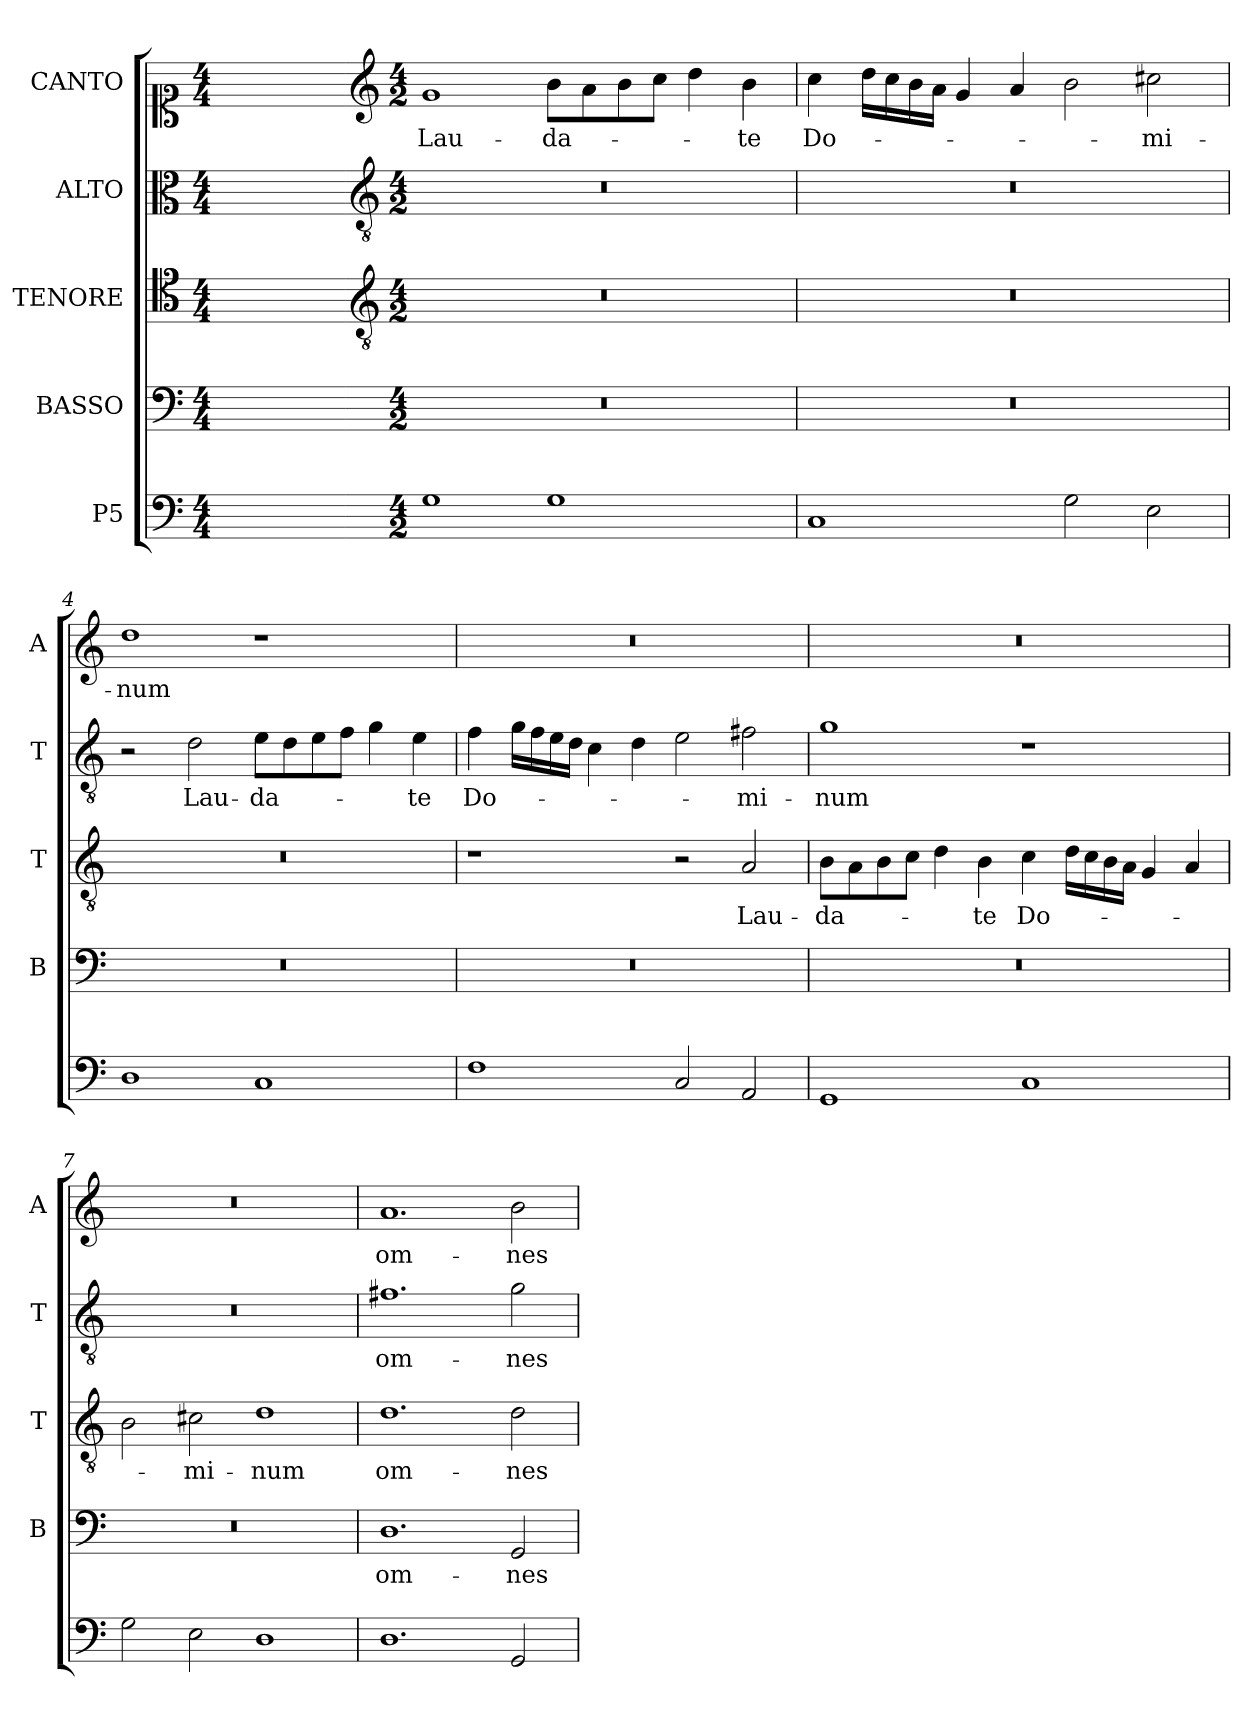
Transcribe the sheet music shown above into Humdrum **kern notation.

**kern	**kern	**text	**kern	**text	**kern	**text	**kern	**text
*part5	*part4	*part4	*part3	*part3	*part2	*part2	*part1	*part1
*staff5	*staff4	*staff4	*staff3	*staff3	*staff2	*staff2	*staff1	*staff1
*I"P5	*I"BASSO	*	*I"TENORE	*	*I"ALTO	*	*I"CANTO	*
*	*I'B	*	*I'T	*	*I'T	*	*I'A	*
*clefF4	*clefF4	*	*clefC4	*	*clefC3	*	*clefC1	*
*	*	*	*ITrd7c12	*	*ITrd7c12	*	*	*
*k[]	*k[]	*	*k[]	*	*k[]	*	*k[]	*
*C:	*C:	*	*C:	*	*C:	*	*C:	*
*M4/4	*M4/4	*	*M4/4	*	*M4/4	*	*M4/4	*
=1	=1	=1	=1	=1	=1	=1	=1	=1
1ryy	1ryy	.	1ryy	.	1ryy	.	1ryy	.
=2-	=2-	=2-	=2-	=2-	=2-	=2-	=2-	=2-
*	*	*	*clefGv2	*	*clefGv2	*	*clefG2	*
*M4/2	*M4/2	*	*M4/2	*	*M4/2	*	*M4/2	*
!	!LO:N:vis=1	!	!LO:N:vis=1	!	!LO:N:vis=1	!	!	!LO:LY:b
1G	0r	.	0r	.	0r	.	1g	Lau-
!	!	!	!	!	!	!	!	!LO:LY:b
1G	.	.	.	.	.	.	8b\L	-da-
.	.	.	.	.	.	.	8a\	.
.	.	.	.	.	.	.	8b\	.
.	.	.	.	.	.	.	8cc\J	.
.	.	.	.	.	.	.	4dd\	.
!	!	!	!	!	!	!	!	!LO:LY:b
.	.	.	.	.	.	.	4b\	-te
=3	=3	=3	=3	=3	=3	=3	=3	=3
!	!LO:N:vis=1	!	!LO:N:vis=1	!	!LO:N:vis=1	!	!	!LO:LY:b
1C	0r	.	0r	.	0r	.	4cc\	Do-
.	.	.	.	.	.	.	16dd\LL	.
.	.	.	.	.	.	.	16cc\	.
.	.	.	.	.	.	.	16b\	.
.	.	.	.	.	.	.	16a\JJ	.
.	.	.	.	.	.	.	4g/	.
.	.	.	.	.	.	.	4a/	.
2G\	.	.	.	.	.	.	2b\	.
!	!	!	!	!	!	!	!	!LO:LY:b
2E\	.	.	.	.	.	.	2cc#X\	-mi-
=4	=4	=4	=4	=4	=4	=4	=4	=4
!	!LO:N:vis=1	!	!LO:N:vis=1	!	!	!	!	!LO:LY:b
1D	0r	.	0r	.	2r	.	1dd	-num
!	!	!	!	!	!	!LO:LY:b	!	!
.	.	.	.	.	2D\	Lau-	.	.
!	!	!	!	!	!	!LO:LY:b	!	!
1C	.	.	.	.	8E\L	-da-	1r	.
.	.	.	.	.	8D\	.	.	.
.	.	.	.	.	8E\	.	.	.
.	.	.	.	.	8F\J	.	.	.
.	.	.	.	.	4G\	.	.	.
!	!	!	!	!	!	!LO:LY:b	!	!
.	.	.	.	.	4E\	-te	.	.
!!LO:LB:g=z
=5	=5	=5	=5	=5	=5	=5	=5	=5
!	!LO:N:vis=1	!	!	!	!	!LO:LY:b	!LO:N:vis=1	!
1F	0r	.	1r	.	4F\	Do-	0r	.
.	.	.	.	.	16G\LL	.	.	.
.	.	.	.	.	16F\	.	.	.
.	.	.	.	.	16E\	.	.	.
.	.	.	.	.	16D\JJ	.	.	.
.	.	.	.	.	4C\	.	.	.
.	.	.	.	.	4D\	.	.	.
2C/	.	.	2r	.	2E\	.	.	.
!	!	!	!	!LO:LY:b	!	!LO:LY:b	!	!
2AA/	.	.	2AA/	Lau-	2F#X\	-mi-	.	.
=6	=6	=6	=6	=6	=6	=6	=6	=6
!	!LO:N:vis=1	!	!	!LO:LY:b	!	!LO:LY:b	!LO:N:vis=1	!
1GG	0r	.	8BB\L	-da-	1G	-num	0r	.
.	.	.	8AA\	.	.	.	.	.
.	.	.	8BB\	.	.	.	.	.
.	.	.	8C\J	.	.	.	.	.
.	.	.	4D\	.	.	.	.	.
!	!	!	!	!LO:LY:b	!	!	!	!
.	.	.	4BB\	-te	.	.	.	.
!	!	!	!	!LO:LY:b	!	!	!	!
1C	.	.	4C\	Do-	1r	.	.	.
.	.	.	16D\LL	.	.	.	.	.
.	.	.	16C\	.	.	.	.	.
.	.	.	16BB\	.	.	.	.	.
.	.	.	16AA\JJ	.	.	.	.	.
.	.	.	4GG/	.	.	.	.	.
.	.	.	4AA/	.	.	.	.	.
=7	=7	=7	=7	=7	=7	=7	=7	=7
!	!LO:N:vis=1	!	!	!	!LO:N:vis=1	!	!LO:N:vis=1	!
2G\	0r	.	2BB\	.	0r	.	0r	.
!	!	!	!	!LO:LY:b	!	!	!	!
2E\	.	.	2C#X\	-mi-	.	.	.	.
!	!	!	!	!LO:LY:b	!	!	!	!
1D	.	.	1D	-num	.	.	.	.
=8	=8	=8	=8	=8	=8	=8	=8	=8
!	!	!LO:LY:b	!	!LO:LY:b	!	!LO:LY:b	!	!LO:LY:b
1.D	1.D	om-	1.D	om-	1.F#X	om-	1.a	om-
!	!	!LO:LY:b	!	!LO:LY:b	!	!LO:LY:b	!	!LO:LY:b
2GG/	2GG/	-nes	2D\	-nes	2G\	-nes	2b\	-nes
=	=	=	=	=	=	=	=	=
*-	*-	*-	*-	*-	*-	*-	*-	*-
